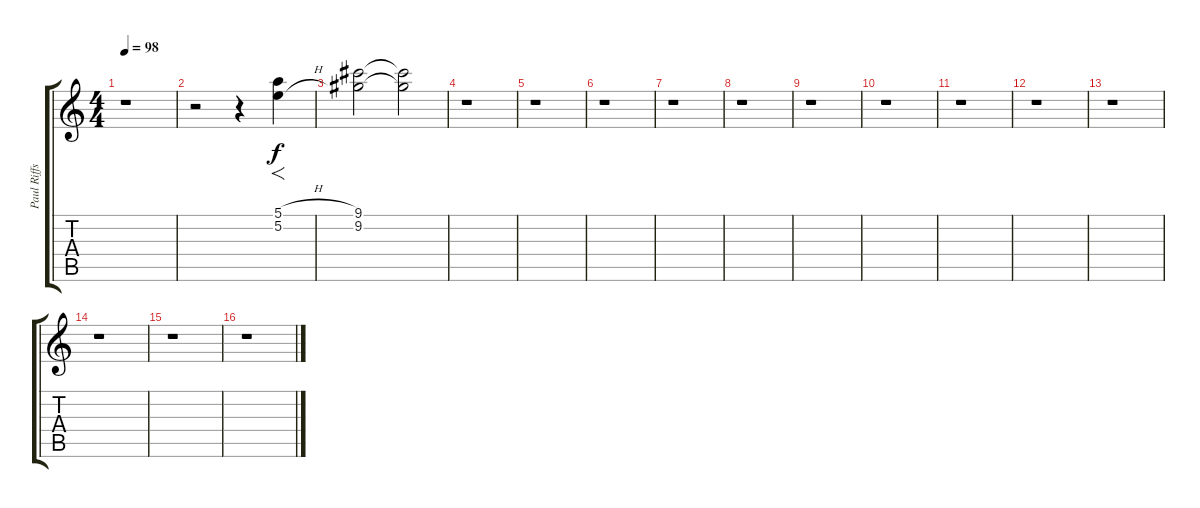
\track ("Paul Riffs" "Paul Riffs") {instrument overdrivenguitar}
\staff {score tabs}
\tuning (E4 B3 G3 D3 A2 E2) {hide}
\ts (4 4)
\tempo 98
\clef g2
\ks c
r.1{dy f} |
r.2 r.4 (5.1{h} 5.2{h}).4{f} |
(9.1 9.2).2 (9.1{t} 9.2{t}).2 |
r.1 |
r.1 |
r.1 |
r.1 |
r.1 |
r.1 |
r.1 |
r.1 |
r.1 |
r.1 |
r.1 |
r.1 |
r.1
